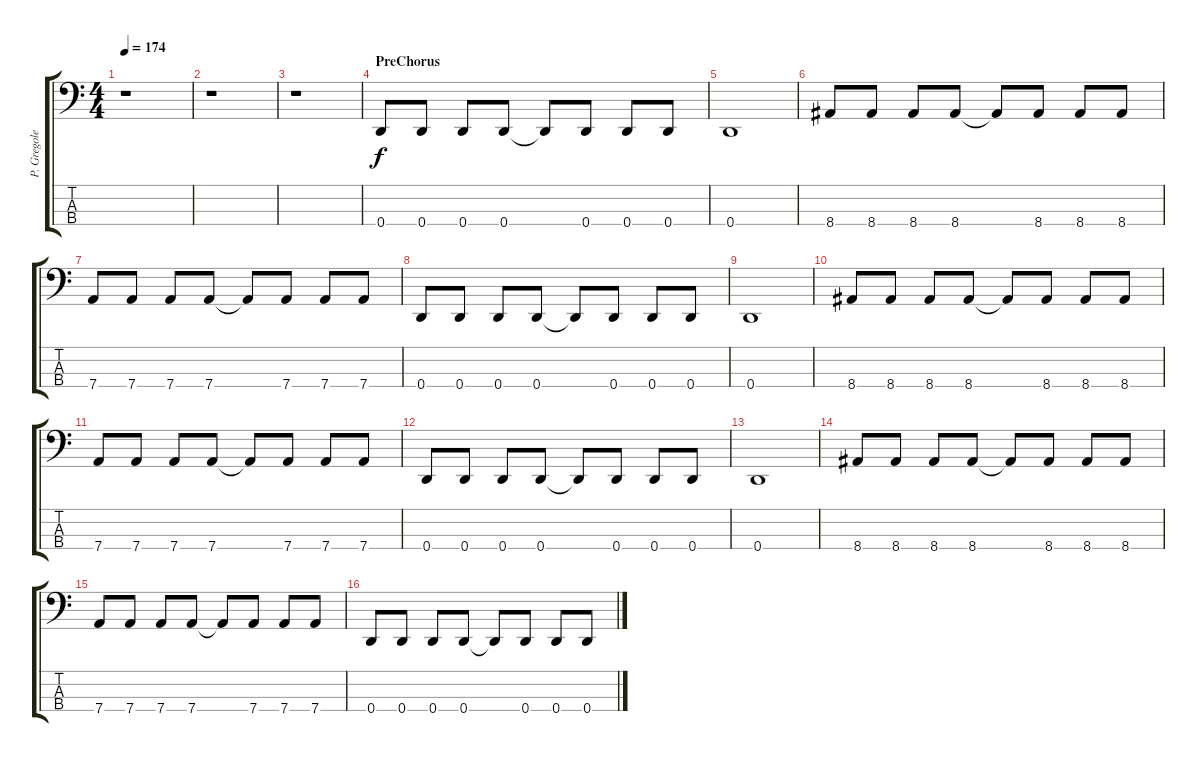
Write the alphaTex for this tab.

\track ("P. Gregoletto" "P. Gregole") {instrument electricbassfinger}
\staff {score tabs}
\tuning (G2 D2 A1 D1) {hide}
\ts (4 4)
\tempo 174
\clef f4
\ks c
r.1{dy f} |
r.1 |
r.1 |
\section ("" "PreChorus")
0.4.8{instrument electricbassfinger} 0.4.8 0.4.8 0.4.8 0.4{t}.8 0.4.8 0.4.8 0.4.8 |
0.4.1 |
8.4.8 8.4.8 8.4.8 8.4.8 8.4{t}.8 8.4.8 8.4.8 8.4.8 |
7.4.8 7.4.8 7.4.8 7.4.8 7.4{t}.8 7.4.8 7.4.8 7.4.8 |
0.4.8{instrument electricbassfinger} 0.4.8 0.4.8 0.4.8 0.4{t}.8 0.4.8 0.4.8 0.4.8 |
0.4.1 |
8.4.8 8.4.8 8.4.8 8.4.8 8.4{t}.8 8.4.8 8.4.8 8.4.8 |
7.4.8 7.4.8 7.4.8 7.4.8 7.4{t}.8 7.4.8 7.4.8 7.4.8 |
0.4.8{instrument electricbassfinger} 0.4.8 0.4.8 0.4.8 0.4{t}.8 0.4.8 0.4.8 0.4.8 |
0.4.1 |
8.4.8 8.4.8 8.4.8 8.4.8 8.4{t}.8 8.4.8 8.4.8 8.4.8 |
7.4.8 7.4.8 7.4.8 7.4.8 7.4{t}.8 7.4.8 7.4.8 7.4.8 |
0.4.8{instrument electricbassfinger} 0.4.8 0.4.8 0.4.8 0.4{t}.8 0.4.8 0.4.8 0.4.8
